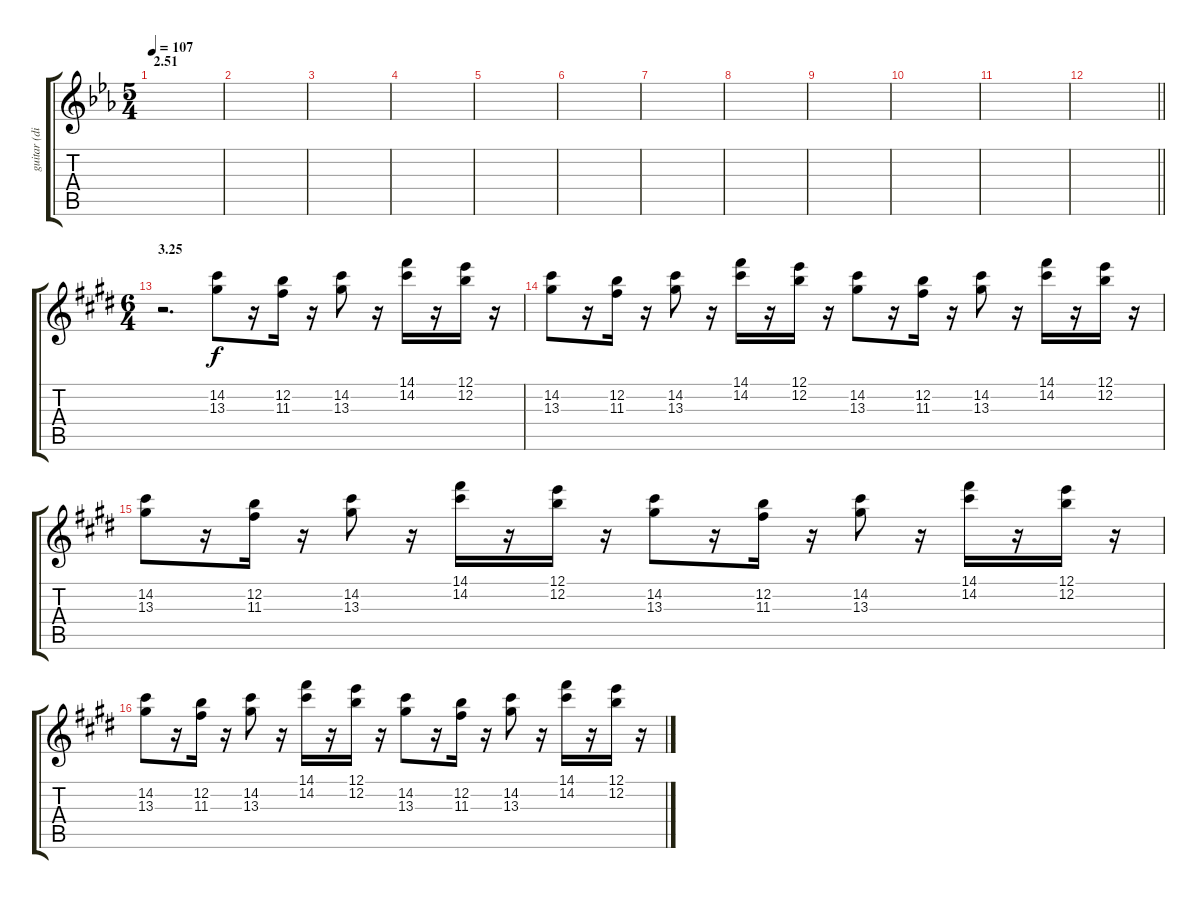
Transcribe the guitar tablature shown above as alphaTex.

\track ("guitar (dist)" "guitar (di") {instrument overdrivenguitar}
\staff {score tabs}
\tuning (E4 B3 G3 D3 A2 E2) {hide}
\ts (5 4)
\section ("" "2.51")
\tempo 107
\clef g2
\ks eb
|
|
|
|
|
|
|
|
|
|
|
\barLineRight lightlight
|
\ts (6 4)
\section ("" "3.25")
\ks e
r.2{d} (14.2 13.3).8 r.16 (12.2 11.3).16 r.16 (14.2 13.3).8 r.16 (14.1 14.2).16 r.16 (12.1 12.2).16 r.16 |
(14.2 13.3).8 r.16 (12.2 11.3).16 r.16 (14.2 13.3).8 r.16 (14.1 14.2).16 r.16 (12.1 12.2).16 r.16 (14.2 13.3).8 r.16 (12.2 11.3).16 r.16 (14.2 13.3).8 r.16 (14.1 14.2).16 r.16 (12.1 12.2).16 r.16 |
(14.2 13.3).8 r.16 (12.2 11.3).16 r.16 (14.2 13.3).8 r.16 (14.1 14.2).16 r.16 (12.1 12.2).16 r.16 (14.2 13.3).8 r.16 (12.2 11.3).16 r.16 (14.2 13.3).8 r.16 (14.1 14.2).16 r.16 (12.1 12.2).16 r.16 |
(14.2 13.3).8 r.16 (12.2 11.3).16 r.16 (14.2 13.3).8 r.16 (14.1 14.2).16 r.16 (12.1 12.2).16 r.16 (14.2 13.3).8 r.16 (12.2 11.3).16 r.16 (14.2 13.3).8 r.16 (14.1 14.2).16 r.16 (12.1 12.2).16 r.16
